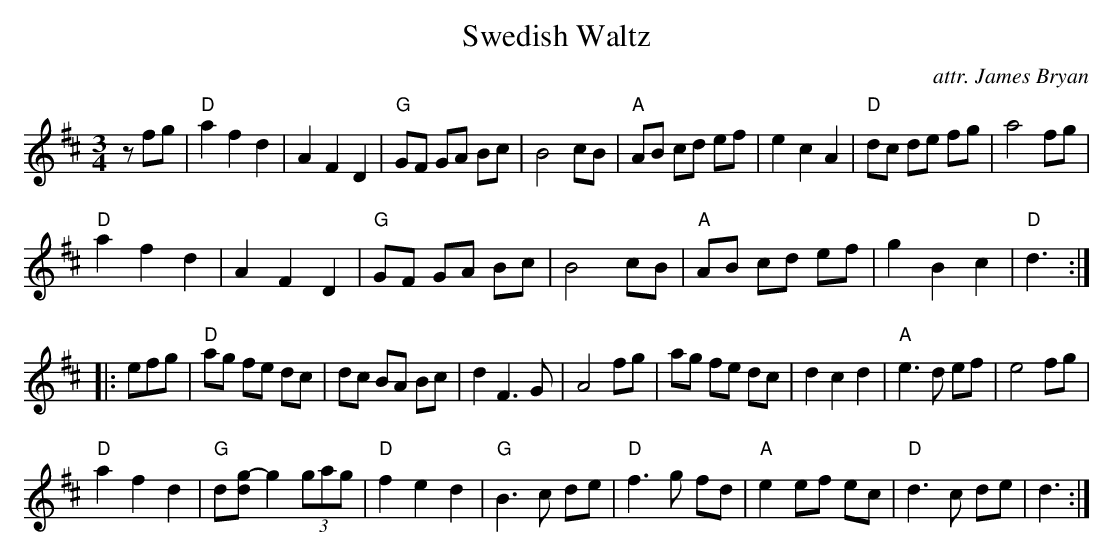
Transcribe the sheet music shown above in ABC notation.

X:1
T: Swedish Waltz
O: attr. James Bryan
M: 3/4
L: 1/8
K: D
zfg |\
"D"a2 f2 d2 | A2 F2 D2 | "G"GF GA Bc | B4 cB | "A"AB cd ef | e2 c2 A2 | "D"dc de fg | a4 fg |
"D"a2 f2 d2 | A2 F2 D2 | "G"GF GA Bc | B4 cB | "A"AB cd ef | g2 B2 c2 | "D"d3 :|
|: efg |\
"D"ag fe dc | dc BA Bc | d2 F3 G | A4 fg | ag fe dc | d2 c2 d2 | "A"e3 d ef | e4 fg |
"D"a2 f2 d2 | "G"d[g-d] g2 (3gag | "D"f2 e2 d2 | "G"B3 c de | "D"f3 g fd | "A"e2 ef ec | "D"d3 c de | d3 :|
